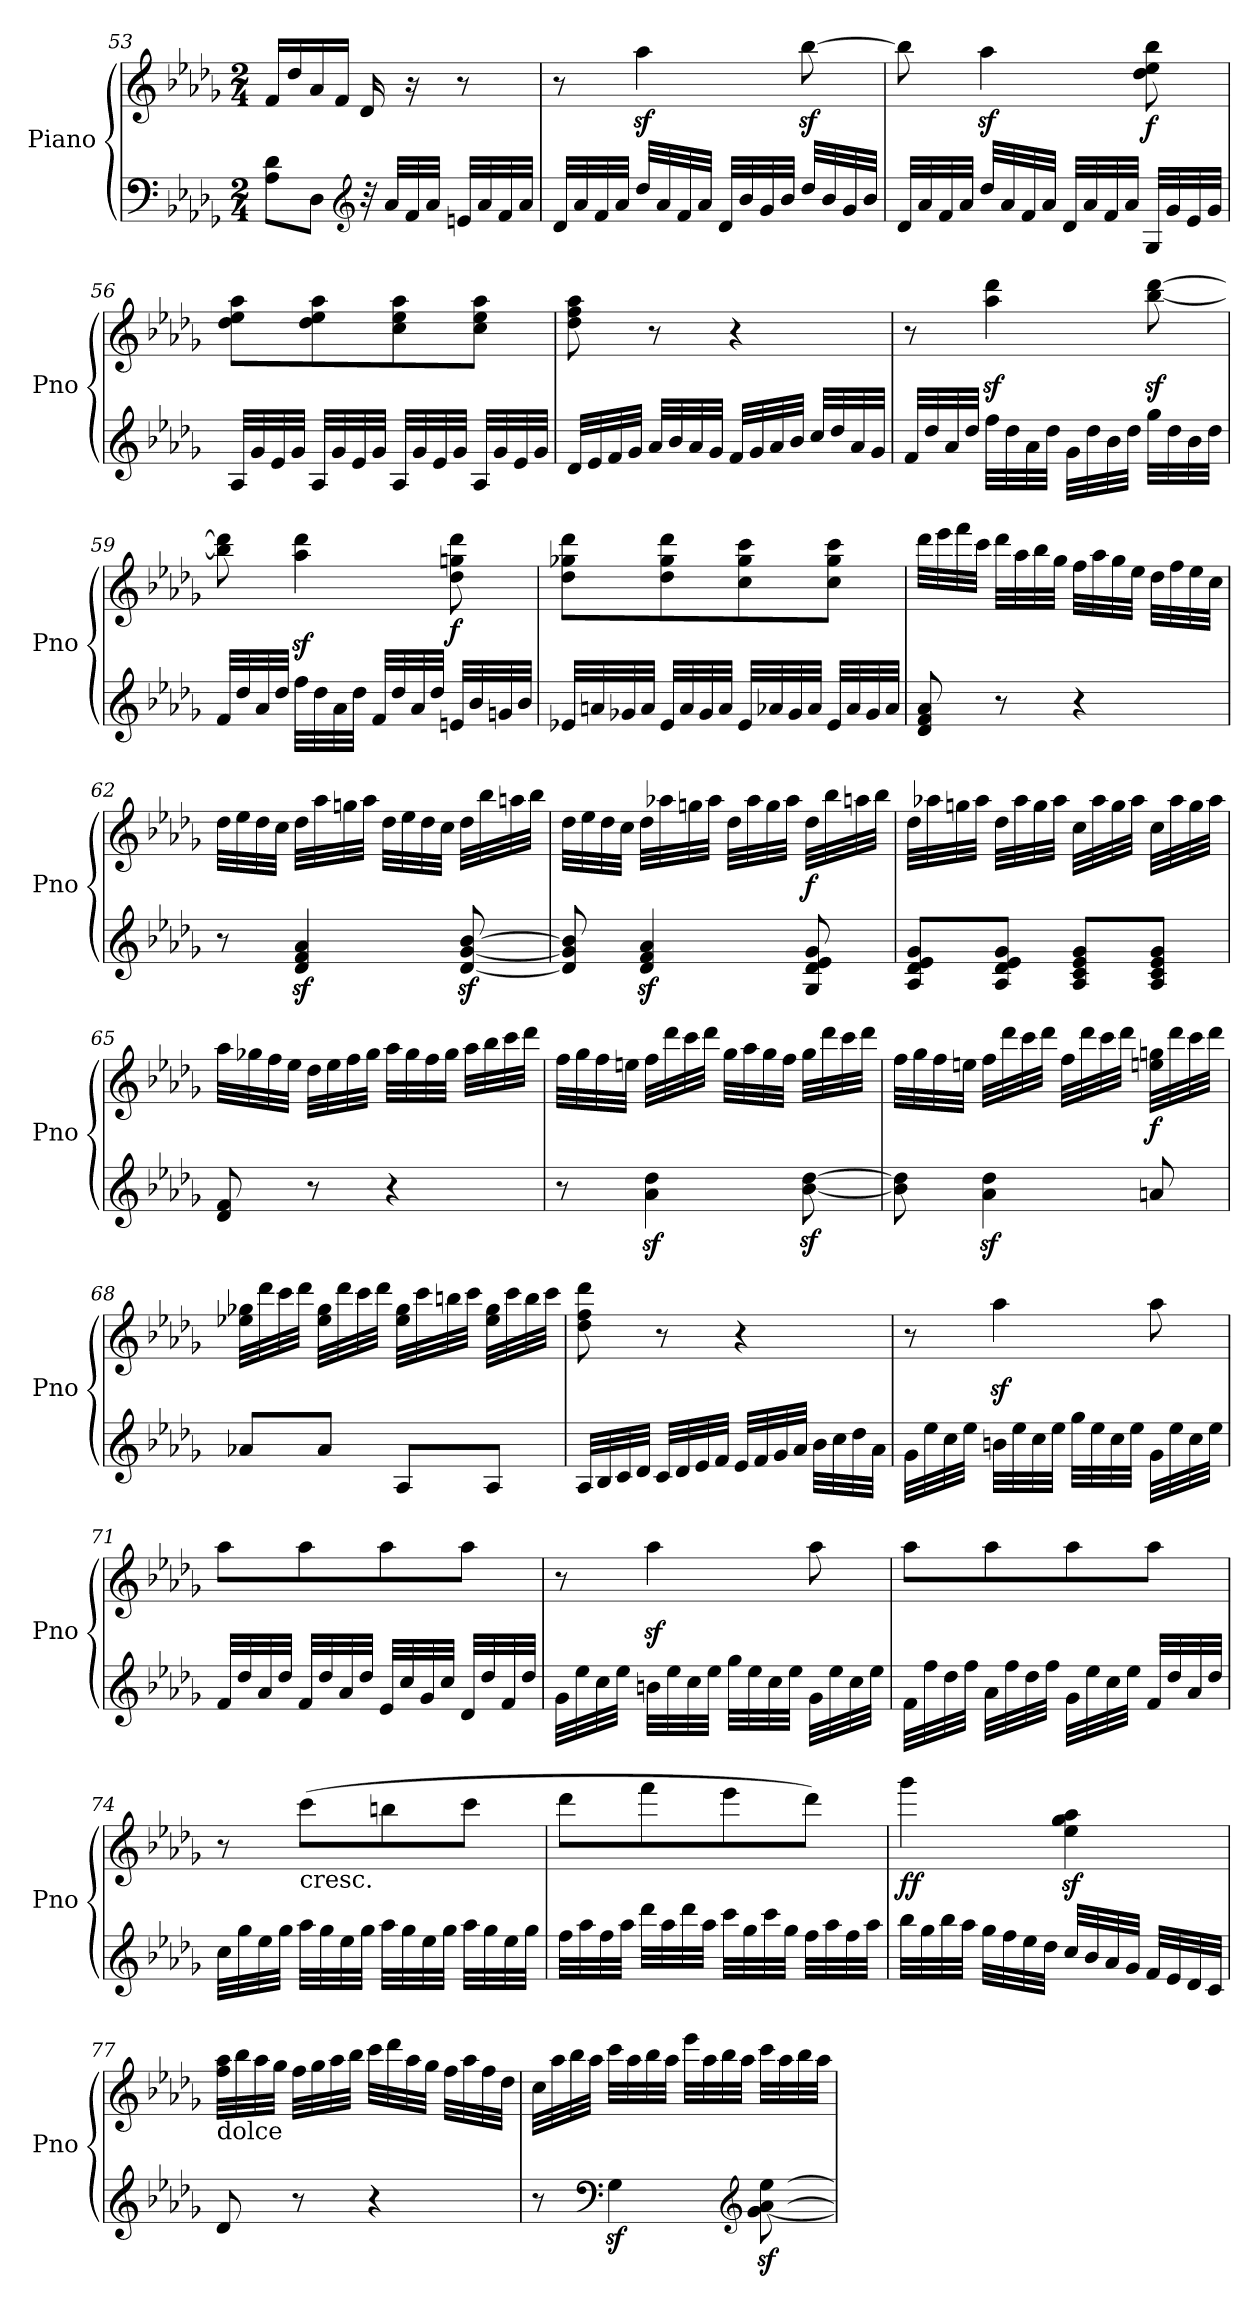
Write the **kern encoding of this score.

**kern	**kern	**dynam
*part1	*part1	*part1
*staff2	*staff1	*staff1/2
*I"Piano	*	*
*I'Pno	*	*
*clefF4	*clefG2	*
*k[b-e-a-d-g-]	*k[b-e-a-d-g-]	*
*D-:	*D-:	*
*M2/4	*M2/4	*
=53	=53	=53
8A-\ 8d-\L	16f/LL	.
.	16dd-/	.
8D-\J	16a-/	.
.	16f/JJ	.
*clefG2	*	*
32r	16d-/	.
32a-/LLL	.	.
32f/	16r	.
32a-/JJJ	.	.
32en/LLL	8r	.
32a-/	.	.
32f/	.	.
32a-/JJJ	.	.
!!LO:LB:g=z
=54	=54	=54
32d-/LLL	8r	.
32a-/	.	.
32f/	.	.
32a-/JJJ	.	.
32dd-/LLL	4aa-z<\	.
32a-/	.	.
32f/	.	.
32a-/JJJ	.	.
32d-/LLL	.	.
32b-/	.	.
32g-/	.	.
32b-/JJJ	.	.
32dd-/LLL	[8bb-z<\	.
32b-/	.	.
32g-/	.	.
32b-/JJJ	.	.
=55	=55	=55
32d-/LLL	8bb-\]	.
32a-/	.	.
32f/	.	.
32a-/JJJ	.	.
32dd-/LLL	4aa-z<\	.
32a-/	.	.
32f/	.	.
32a-/JJJ	.	.
32d-/LLL	.	.
32a-/	.	.
32f/	.	.
32a-/JJJ	.	.
!	!	!LO:DY:b
32G-/LLL	8dd-\ 8ee-\ 8bb-\	f
32g-/	.	.
32e-/	.	.
32g-/JJJ	.	.
=56	=56	=56
32A-/LLL	8dd-\ 8ee-\ 8aa-\L	.
32g-/	.	.
32e-/	.	.
32g-/JJJ	.	.
32A-/LLL	8dd-\ 8ee-\ 8aa-\	.
32g-/	.	.
32e-/	.	.
32g-/JJJ	.	.
32A-/LLL	8cc\ 8ee-\ 8aa-\	.
32g-/	.	.
32e-/	.	.
32g-/JJJ	.	.
32A-/LLL	8cc\ 8ee-\ 8aa-\J	.
32g-/	.	.
32e-/	.	.
32g-/JJJ	.	.
!!LO:LB:g=z
=57	=57	=57
32d-/LLL	8dd-\ 8ff\ 8aa-\	.
32e-/	.	.
32f/	.	.
32g-/JJJ	.	.
32a-/LLL	8r	.
32b-/	.	.
32a-/	.	.
32g-/JJJ	.	.
32f/LLL	4r	.
32g-/	.	.
32a-/	.	.
32b-/JJJ	.	.
32cc/LLL	.	.
32dd-/	.	.
32a-/	.	.
32g-/JJJ	.	.
=58	=58	=58
32f/LLL	8r	.
32dd-/	.	.
32a-/	.	.
32dd-/JJJ	.	.
32ff\LLL	4aa-\z< 4ddd-\z<	.
32dd-\	.	.
32a-\	.	.
32dd-\JJJ	.	.
32g-\LLL	.	.
32dd-\	.	.
32b-\	.	.
32dd-\JJJ	.	.
32gg-\LLL	[8bb-\z< [8ddd-\z<	.
32dd-\	.	.
32b-\	.	.
32dd-\JJJ	.	.
=59	=59	=59
32f/LLL	8bb-\] 8ddd-\]	.
32dd-/	.	.
32a-/	.	.
32dd-/JJJ	.	.
32ff\LLL	4aa-\z< 4ddd-\z<	.
32dd-\	.	.
32a-\	.	.
32dd-\JJJ	.	.
32f/LLL	.	.
32dd-/	.	.
32a-/	.	.
32dd-/JJJ	.	.
!	!	!LO:DY:b
32en/LLL	8dd-\ 8ggn\ 8ddd-\	f
32b-/	.	.
32gn/	.	.
32b-/JJJ	.	.
!!LO:PB:g=z
=60	=60	=60
32e-X/LLL	8dd-\ 8gg-X\ 8ddd-\L	.
32an/	.	.
32g-X/	.	.
32a/JJJ	.	.
32e-/LLL	8dd-\ 8gg-\ 8ddd-\	.
32a/	.	.
32g-/	.	.
32a/JJJ	.	.
32e-/LLL	8cc\ 8gg-\ 8ccc\	.
32a-X/	.	.
32g-/	.	.
32a-/JJJ	.	.
32e-/LLL	8cc\ 8gg-\ 8ccc\J	.
32a-/	.	.
32g-/	.	.
32a-/JJJ	.	.
=61	=61	=61
8d-/ 8f/ 8a-/	32ddd-\LLL	.
.	32eee-\	.
.	32fff\	.
.	32ccc\JJJ	.
8r	32ddd-\LLL	.
.	32aa-\	.
.	32bb-\	.
.	32gg-\JJJ	.
4r	32ff\LLL	.
.	32aa-\	.
.	32gg-\	.
.	32ee-\JJJ	.
.	32dd-\LLL	.
.	32ff\	.
.	32ee-\	.
.	32cc\JJJ	.
=62	=62	=62
8r	32dd-\LLL	.
.	32ee-\	.
.	32dd-\	.
.	32cc\JJJ	.
4d-/z< 4f/z< 4a-/z<	32dd-\LLL	.
.	32aa-\	.
.	32ggn\	.
.	32aa-\JJJ	.
.	32dd-\LLL	.
.	32ee-\	.
.	32dd-\	.
.	32cc\JJJ	.
[8d-/z< [8g-/z< [8b-/z<	32dd-\LLL	.
.	32bb-\	.
.	32aan\	.
.	32bb-\JJJ	.
!!LO:LB:g=z
=63	=63	=63
8d-/] 8g-/] 8b-/]	32dd-\LLL	.
.	32ee-\	.
.	32dd-\	.
.	32cc\JJJ	.
4d-/z< 4f/z< 4a-/z<	32dd-\LLL	.
.	32aa-X\	.
.	32ggn\	.
.	32aa-\JJJ	.
.	32dd-\LLL	.
.	32aa-\	.
.	32gg\	.
.	32aa-\JJJ	.
!	!	!LO:DY:b
8G-/ 8d-/ 8e-/ 8g-/	32dd-\LLL	f
.	32bb-\	.
.	32aan\	.
.	32bb-\JJJ	.
=64	=64	=64
8A-/ 8d-/ 8e-/ 8g-/L	32dd-\LLL	.
.	32aa-X\	.
.	32ggn\	.
.	32aa-\JJJ	.
8A-/ 8d-/ 8e-/ 8g-/J	32dd-\LLL	.
.	32aa-\	.
.	32gg\	.
.	32aa-\JJJ	.
8A-/ 8c/ 8e-/ 8g-/L	32cc\LLL	.
.	32aa-\	.
.	32gg\	.
.	32aa-\JJJ	.
8A-/ 8c/ 8e-/ 8g-/J	32cc\LLL	.
.	32aa-\	.
.	32gg\	.
.	32aa-\JJJ	.
=65	=65	=65
8d-/ 8f/	32aa-\LLL	.
.	32gg-X\	.
.	32ff\	.
.	32ee-\JJJ	.
8r	32dd-\LLL	.
.	32ee-\	.
.	32ff\	.
.	32gg-\JJJ	.
4r	32aa-\LLL	.
.	32gg-\	.
.	32ff\	.
.	32gg-\JJJ	.
.	32aa-\LLL	.
.	32bb-\	.
.	32ccc\	.
.	32ddd-\JJJ	.
!!LO:LB:g=z
=66	=66	=66
8r	32ff\LLL	.
.	32gg-\	.
.	32ff\	.
.	32een\JJJ	.
4a-\z> 4dd-\z>	32ff\LLL	.
.	32ddd-\	.
.	32ccc\	.
.	32ddd-\JJJ	.
.	32gg-\LLL	.
.	32aa-\	.
.	32gg-\	.
.	32ff\JJJ	.
[8b-\z> [8dd-\z>	32gg-\LLL	.
.	32ddd-\	.
.	32ccc\	.
.	32ddd-\JJJ	.
=67	=67	=67
8b-\] 8dd-\]	32ff\LLL	.
.	32gg-\	.
.	32ff\	.
.	32een\JJJ	.
4a-\z> 4dd-\z>	32ff\LLL	.
.	32ddd-\	.
.	32ccc\	.
.	32ddd-\JJJ	.
.	32ff\LLL	.
.	32ddd-\	.
.	32ccc\	.
.	32ddd-\JJJ	.
!	!	!LO:DY:b
8an/	32een\ 32ggn\LLL	f
.	32ddd-\	.
.	32ccc\	.
.	32ddd-\JJJ	.
=68	=68	=68
8a-X/L	32ee-X\ 32gg-X\LLL	.
.	32ddd-\	.
.	32ccc\	.
.	32ddd-\JJJ	.
8a-/J	32ee-\ 32gg-\LLL	.
.	32ddd-\	.
.	32ccc\	.
.	32ddd-\JJJ	.
8A-/L	32ee-\ 32gg-\LLL	.
.	32ccc\	.
.	32bbn\	.
.	32ccc\JJJ	.
8A-/J	32ee-\ 32gg-\LLL	.
.	32ccc\	.
.	32bb\	.
.	32ccc\JJJ	.
!!LO:LB:g=z
=69	=69	=69
32A-/LLL	8dd-\ 8ff\ 8ddd-\	.
32B-/	.	.
32c/	.	.
32d-/JJJ	.	.
32c/LLL	8r	.
32d-/	.	.
32e-/	.	.
32f/JJJ	.	.
32e-/LLL	4r	.
32f/	.	.
32g-/	.	.
32a-/JJJ	.	.
32b-\LLL	.	.
32cc\	.	.
32dd-\	.	.
32a-\JJJ	.	.
=70	=70	=70
32g-\LLL	8r	.
32ee-\	.	.
32cc\	.	.
32ee-\JJJ	.	.
32bn\LLL	4aa-z<\	.
32ee-\	.	.
32cc\	.	.
32ee-\JJJ	.	.
32gg-\LLL	.	.
32ee-\	.	.
32cc\	.	.
32ee-\JJJ	.	.
32g-\LLL	8aa-\	.
32ee-\	.	.
32cc\	.	.
32ee-\JJJ	.	.
=71	=71	=71
32f/LLL	8aa-\L	.
32dd-/	.	.
32a-/	.	.
32dd-/JJJ	.	.
32f/LLL	8aa-\	.
32dd-/	.	.
32a-/	.	.
32dd-/JJJ	.	.
32e-/LLL	8aa-\	.
32cc/	.	.
32g-/	.	.
32cc/JJJ	.	.
32d-/LLL	8aa-\J	.
32dd-/	.	.
32f/	.	.
32dd-/JJJ	.	.
!!LO:LB:g=z
=72	=72	=72
32g-\LLL	8r	.
32ee-\	.	.
32cc\	.	.
32ee-\JJJ	.	.
32bn\LLL	4aa-z<\	.
32ee-\	.	.
32cc\	.	.
32ee-\JJJ	.	.
32gg-\LLL	.	.
32ee-\	.	.
32cc\	.	.
32ee-\JJJ	.	.
32g-\LLL	8aa-\	.
32ee-\	.	.
32cc\	.	.
32ee-\JJJ	.	.
=73	=73	=73
32f\LLL	8aa-\L	.
32ff\	.	.
32dd-\	.	.
32ff\JJJ	.	.
32a-\LLL	8aa-\	.
32ff\	.	.
32dd-\	.	.
32ff\JJJ	.	.
32g-\LLL	8aa-\	.
32ee-\	.	.
32cc\	.	.
32ee-\JJJ	.	.
32f/LLL	8aa-\J	.
32dd-/	.	.
32a-/	.	.
32dd-/JJJ	.	.
=74	=74	=74
32cc\LLL	8r	.
32gg-\	.	.
32ee-\	.	.
32gg-\JJJ	.	.
!	!LO:TX:b:t=cresc.	!
32aa-\LLL	(8ccc\L	.
32gg-\	.	.
32ee-\	.	.
32gg-\JJJ	.	.
32aa-\LLL	8bbn\	.
32gg-\	.	.
32ee-\	.	.
32gg-\JJJ	.	.
32aa-\LLL	8ccc\J	.
32gg-\	.	.
32ee-\	.	.
32gg-\JJJ	.	.
!!LO:PB:g=z
=75	=75	=75
32ff\LLL	8ddd-\L	.
32aa-\	.	.
32ff\	.	.
32aa-\JJJ	.	.
32ddd-\LLL	8fff\	.
32aa-\	.	.
32ddd-\	.	.
32aa-\JJJ	.	.
32ccc\LLL	8eee-\	.
32gg-\	.	.
32ccc\	.	.
32gg-\JJJ	.	.
32ff\LLL	8ddd-\J)	.
32aa-\	.	.
32ff\	.	.
32aa-\JJJ	.	.
=76	=76	=76
!	!	!LO:DY:b
32bb-\LLL	4ggg-\	ff
32gg-\	.	.
32bb-\	.	.
32aa-\JJJ	.	.
32gg-\LLL	.	.
32ff\	.	.
32ee-\	.	.
32dd-\JJJ	.	.
32cc/LLL	4ee-\z< 4gg-\z< 4aa-\z<	.
32b-/	.	.
32a-/	.	.
32g-/JJJ	.	.
32f/LLL	.	.
32e-/	.	.
32d-/	.	.
32c/JJJ	.	.
=77	=77	=77
!	!LO:TX:b:t=dolce	!
8d-/	32ff\ 32aa-\LLL	.
.	32bb-\	.
.	32aa-\	.
.	32gg-\JJJ	.
8r	32ff\LLL	.
.	32gg-\	.
.	32aa-\	.
.	32bb-\JJJ	.
4r	32ccc\LLL	.
.	32ddd-\	.
.	32aa-\	.
.	32gg-\JJJ	.
.	32ff\LLL	.
.	32aa-\	.
.	32ff\	.
.	32dd-\JJJ	.
!!LO:LB:g=z
=78	=78	=78
8r	32cc\LLL	.
.	32aa-\	.
.	32bb-\	.
.	32aa-\JJJ	.
*clefF4	*	*
4G-z<\	32ccc\LLL	.
.	32aa-\	.
.	32bb-\	.
.	32aa-\JJJ	.
.	32eee-\LLL	.
.	32aa-\	.
.	32bb-\	.
.	32aa-\JJJ	.
*clefG2	*	*
[8g-\z> [8a-\z> [8ee-\z>	32ccc\LLL	.
.	32aa-\	.
.	32bb-\	.
.	32aa-\JJJ	.
=	=	=
*-	*-	*-
